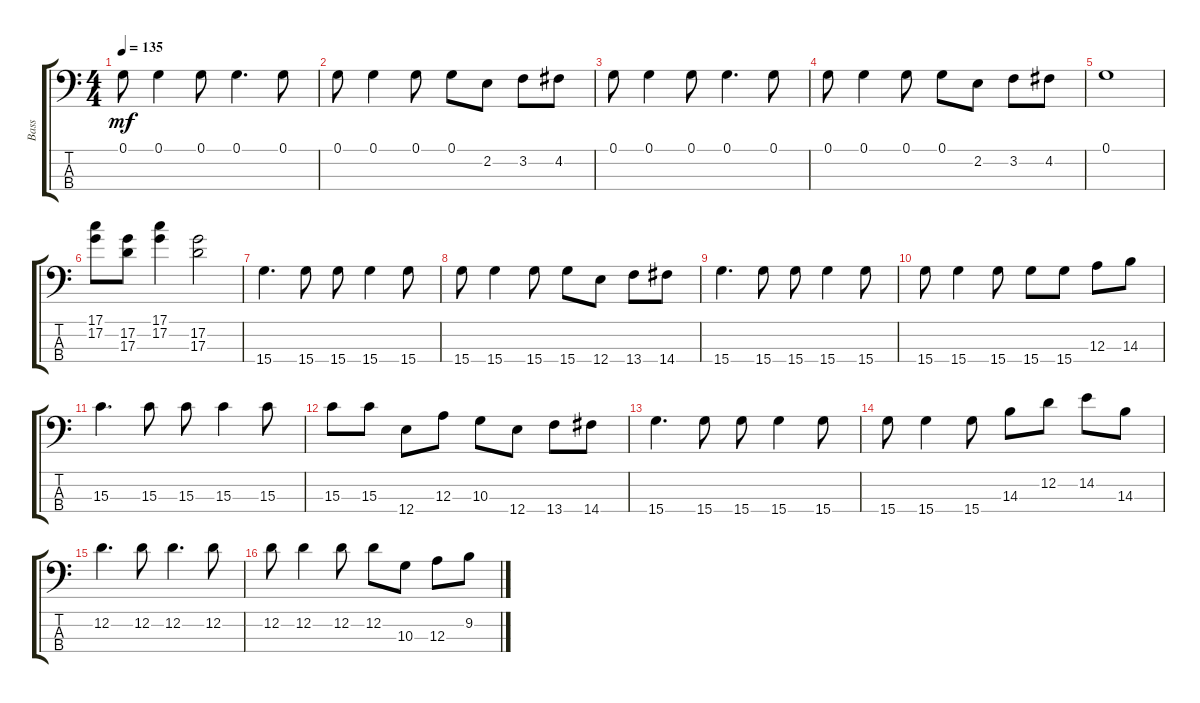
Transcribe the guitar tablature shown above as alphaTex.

\track ("Bass" "Bass") {instrument electricbasspick}
\staff {score tabs}
\tuning (G2 D2 A1 E1) {hide}
\ts (4 4)
\tempo 135
\clef f4
\ks c
0.1.8{dy mf} 0.1.4 0.1.8 0.1.4{d} 0.1.8 |
0.1.8 0.1.4 0.1.8 0.1.8 2.2.8 3.2.8 4.2.8 |
0.1.8 0.1.4 0.1.8 0.1.4{d} 0.1.8 |
0.1.8 0.1.4 0.1.8 0.1.8 2.2.8 3.2.8 4.2.8 |
0.1.1 |
(17.1 17.2).8 (17.2 17.3).8 (17.1 17.2).4 (17.2 17.3).2 |
15.4.4{d} 15.4.8 15.4.8 15.4.4 15.4.8 |
15.4.8 15.4.4 15.4.8 15.4.8 12.4.8 13.4.8 14.4.8 |
15.4.4{d} 15.4.8 15.4.8 15.4.4 15.4.8 |
15.4.8 15.4.4 15.4.8 15.4.8 15.4.8 12.3.8 14.3.8 |
15.3.4{d} 15.3.8 15.3.8 15.3.4 15.3.8 |
15.3.8 15.3.8 12.4.8 12.3.8 10.3.8 12.4.8 13.4.8 14.4.8 |
15.4.4{d} 15.4.8 15.4.8 15.4.4 15.4.8 |
15.4.8 15.4.4 15.4.8 14.3.8 12.2.8 14.2.8 14.3.8 |
12.2.4{d} 12.2.8 12.2.4{d} 12.2.8 |
12.2.8 12.2.4 12.2.8 12.2.8 10.3.8 12.3.8 9.2.8
